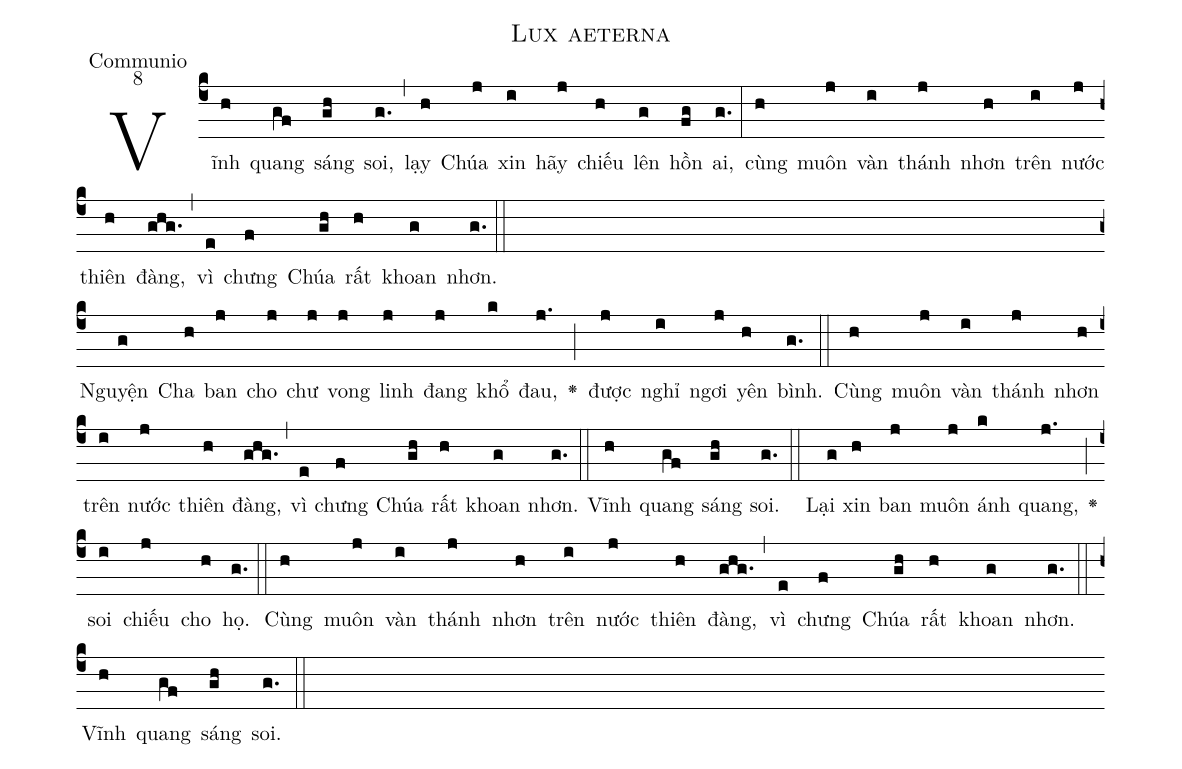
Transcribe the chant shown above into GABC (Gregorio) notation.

name:Lux aeterna;
office-part:Communio;
mode:8;
%%
(c4)Vĩnh(h) quang(gf) sáng(gh) soi,(g.) (,) lạy(h) Chúa(j) xin(i) hãy(j) chiếu(h) lên(g) hồn(fg) ai,(g.) (:) cùng(h) muôn(j) vàn(i) thánh(j) nhơn(h) trên(i) nước(j) thiên(h) đàng,(ghg.) (,) vì(e) chưng(f) Chúa(gh) rất(h) khoan(g) nhơn.(g.) (::Z) Nguyện(g) Cha(h) ban(j) cho(j) chư(j) vong(j) linh(j) đang(j) khổ(k) đau,(j.) <v>\greheightstar</v>(;) được(j) nghỉ(i) ngơi(j) yên(h) bình.(g.) (::) Cùng(h) muôn(j) vàn(i) thánh(j) nhơn(h) trên(i) nước(j) thiên(h) đàng,(ghg.) (,) vì(e) chưng(f) Chúa(gh) rất(h) khoan(g) nhơn.(g.) (::) Vĩnh(h) quang(gf) sáng(gh) soi.(g.::) Lại(g) xin(h) ban(j) muôn(j) ánh(k) quang,(j.) <v>\greheightstar</v>(;) soi(i) chiếu(j) cho(h) họ.(g.) (::) Cùng(h) muôn(j) vàn(i) thánh(j) nhơn(h) trên(i) nước(j) thiên(h) đàng,(ghg.) (,) vì(e) chưng(f) Chúa(gh) rất(h) khoan(g) nhơn.(g.) (::) Vĩnh(h) quang(gf) sáng(gh) soi.(g.::)
